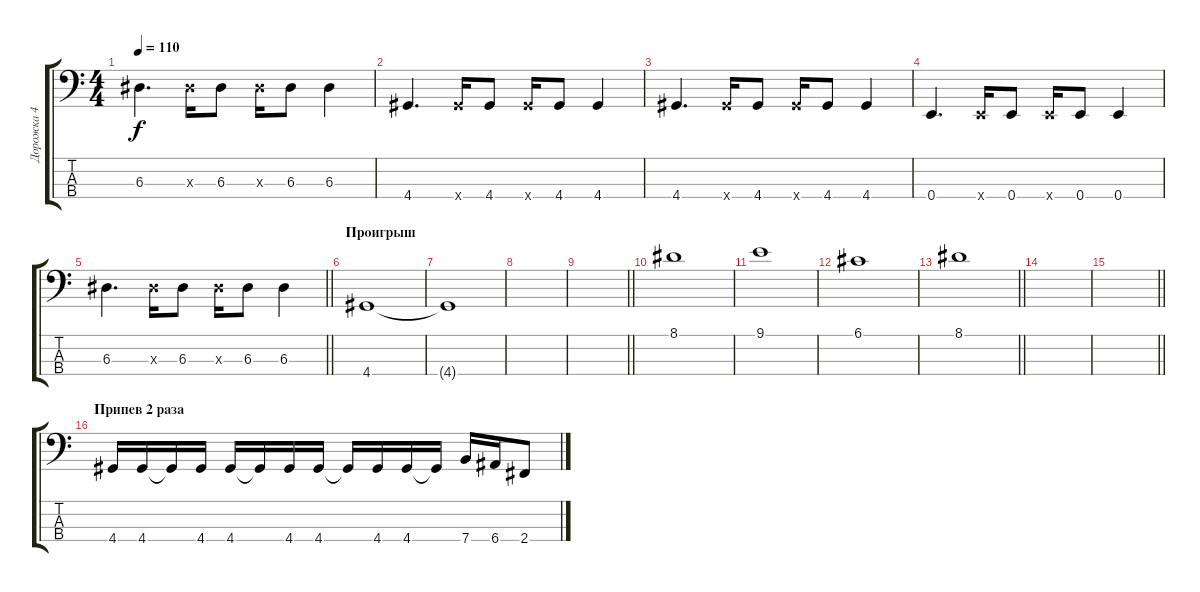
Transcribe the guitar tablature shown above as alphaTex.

\track ("Дорожка 4" "Дорожка 4") {instrument electricbassfinger}
\staff {score tabs}
\tuning (G2 D2 A1 E1) {hide}
\ts (4 4)
\tempo 110
\clef f4
\ks c
6.3.4{d dy f} 6.3{x}.16 6.3.8 6.3{x}.16 6.3.8 6.3.4 |
4.4.4{d} 4.4{x}.16 4.4.8 4.4{x}.16 4.4.8 4.4.4 |
4.4.4{d} 4.4{x}.16 4.4.8 4.4{x}.16 4.4.8 4.4.4 |
0.4.4{d} 0.4{x}.16 0.4.8 0.4{x}.16 0.4.8 0.4.4 |
\barLineRight lightlight
6.3.4{d} 6.3{x}.16 6.3.8 6.3{x}.16 6.3.8 6.3.4 |
\section ("" "Проигрыш")
4.4.1 |
4.4{t}.1 |
|
\barLineRight lightlight
|
8.1.1 |
9.1.1 |
6.1.1 |
\barLineRight lightlight
8.1.1 |
|
\barLineRight lightlight
|
\section ("" "Припев 2 раза")
4.4.16 4.4.16 4.4{t}.16 4.4.16 4.4.16 4.4{t}.16 4.4.16 4.4.16 4.4{t}.16 4.4.16 4.4.16 4.4{t}.16 7.4.16 6.4.16 2.4.8
